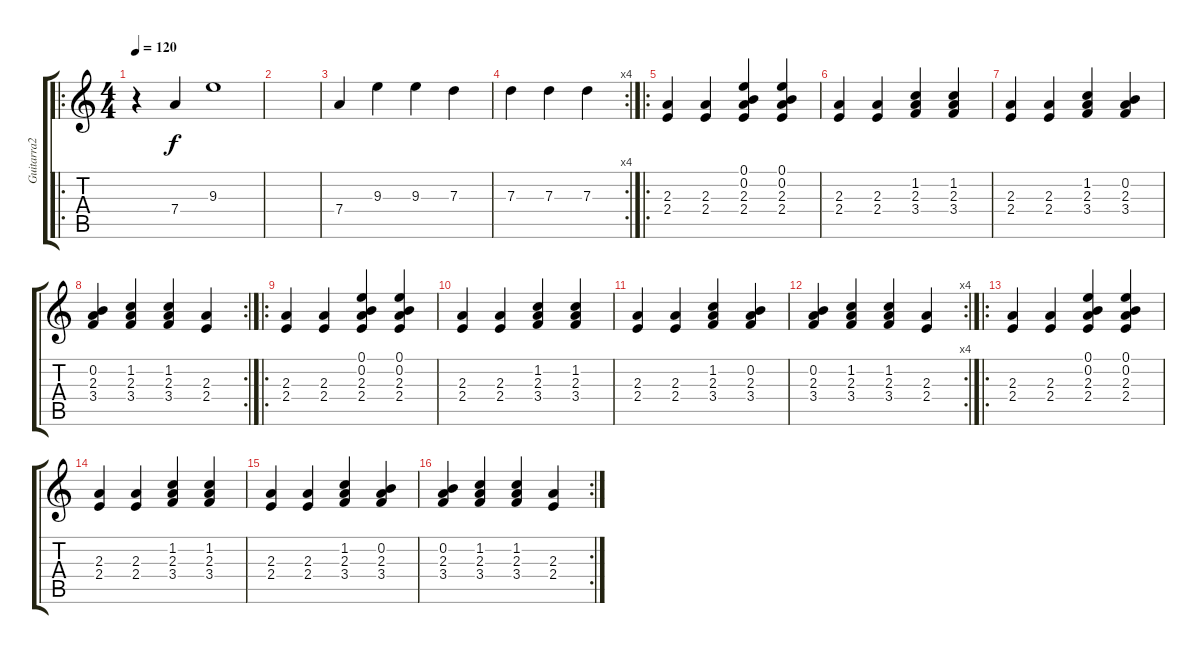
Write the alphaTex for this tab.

\track ("Guitarra2" "Guitarra2") {instrument distortionguitar}
\staff {score tabs}
\tuning (E4 B3 G3 D3 A2 E2) {hide}
\ro
\ts (4 4)
\tempo 120
\clef g2
\ks c
r.4{dy f} 7.4.4 9.3.1 |
|
7.4.4 9.3.4 9.3.4 7.3.4 |
\rc 4
7.3.4 7.3.4 7.3.4 |
\ro
(2.3 2.4).4 (2.3 2.4).4 (0.1 0.2 2.3 2.4).4 (0.1 0.2 2.3 2.4).4 |
(2.3 2.4).4 (2.3 2.4).4 (1.2 2.3 3.4).4 (1.2 2.3 3.4).4 |
(2.3 2.4).4 (2.3 2.4).4 (1.2 2.3 3.4).4 (0.2 2.3 3.4).4 |
\rc 2
(0.2 2.3 3.4).4 (1.2 2.3 3.4).4 (1.2 2.3 3.4).4 (2.3 2.4).4 |
\ro
(2.3 2.4).4 (2.3 2.4).4 (0.1 0.2 2.3 2.4).4 (0.1 0.2 2.3 2.4).4 |
(2.3 2.4).4 (2.3 2.4).4 (1.2 2.3 3.4).4 (1.2 2.3 3.4).4 |
(2.3 2.4).4 (2.3 2.4).4 (1.2 2.3 3.4).4 (0.2 2.3 3.4).4 |
\rc 4
(0.2 2.3 3.4).4 (1.2 2.3 3.4).4 (1.2 2.3 3.4).4 (2.3 2.4).4 |
\ro
(2.3 2.4).4 (2.3 2.4).4 (0.1 0.2 2.3 2.4).4 (0.1 0.2 2.3 2.4).4 |
(2.3 2.4).4 (2.3 2.4).4 (1.2 2.3 3.4).4 (1.2 2.3 3.4).4 |
(2.3 2.4).4 (2.3 2.4).4 (1.2 2.3 3.4).4 (0.2 2.3 3.4).4 |
\rc 2
(0.2 2.3 3.4).4 (1.2 2.3 3.4).4 (1.2 2.3 3.4).4 (2.3 2.4).4
